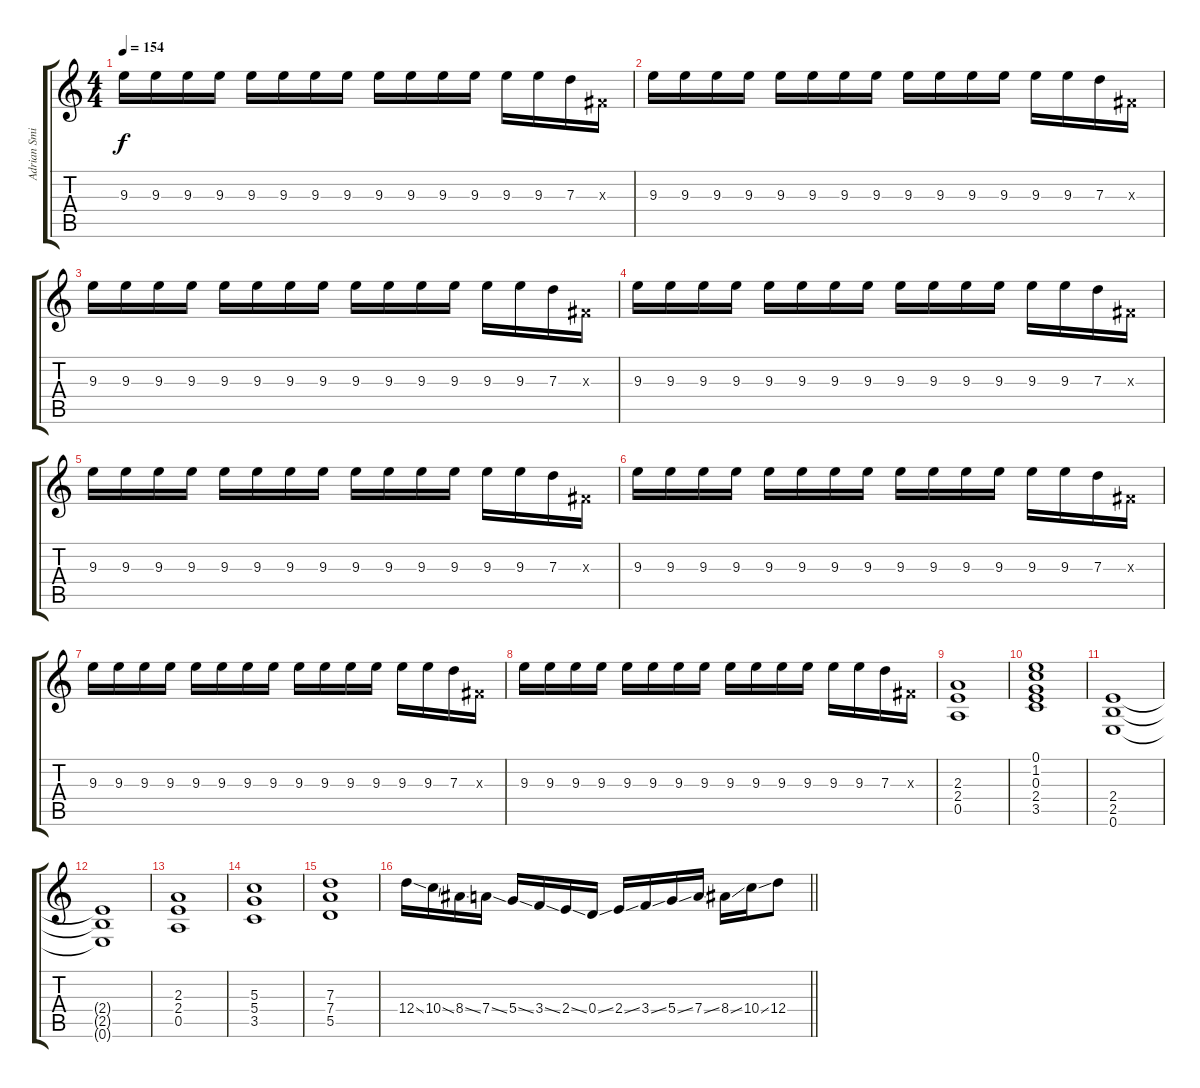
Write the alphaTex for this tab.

\track ("Adrian Smith" "Adrian Smi") {instrument distortionguitar}
\staff {score tabs}
\tuning (E4 B3 G3 D3 A2 E2) {hide}
\ts (4 4)
\tempo 154
\clef g2
\ks c
9.3.16{dy f} 9.3.16 9.3.16 9.3.16 9.3.16 9.3.16 9.3.16 9.3.16 9.3.16 9.3.16 9.3.16 9.3.16 9.3.16 9.3.16 7.3.16 -1.3{x}.16 |
9.3.16 9.3.16 9.3.16 9.3.16 9.3.16 9.3.16 9.3.16 9.3.16 9.3.16 9.3.16 9.3.16 9.3.16 9.3.16 9.3.16 7.3.16 -1.3{x}.16 |
9.3.16 9.3.16 9.3.16 9.3.16 9.3.16 9.3.16 9.3.16 9.3.16 9.3.16 9.3.16 9.3.16 9.3.16 9.3.16 9.3.16 7.3.16 -1.3{x}.16 |
9.3.16 9.3.16 9.3.16 9.3.16 9.3.16 9.3.16 9.3.16 9.3.16 9.3.16 9.3.16 9.3.16 9.3.16 9.3.16 9.3.16 7.3.16 -1.3{x}.16 |
9.3.16 9.3.16 9.3.16 9.3.16 9.3.16 9.3.16 9.3.16 9.3.16 9.3.16 9.3.16 9.3.16 9.3.16 9.3.16 9.3.16 7.3.16 -1.3{x}.16 |
9.3.16 9.3.16 9.3.16 9.3.16 9.3.16 9.3.16 9.3.16 9.3.16 9.3.16 9.3.16 9.3.16 9.3.16 9.3.16 9.3.16 7.3.16 -1.3{x}.16 |
9.3.16 9.3.16 9.3.16 9.3.16 9.3.16 9.3.16 9.3.16 9.3.16 9.3.16 9.3.16 9.3.16 9.3.16 9.3.16 9.3.16 7.3.16 -1.3{x}.16 |
9.3.16 9.3.16 9.3.16 9.3.16 9.3.16 9.3.16 9.3.16 9.3.16 9.3.16 9.3.16 9.3.16 9.3.16 9.3.16 9.3.16 7.3.16 -1.3{x}.16 |
(2.3 2.4 0.5).1 |
(0.1 1.2 0.3 2.4 3.5).1 |
(2.4 2.5 0.6).1 |
(2.4{t} 2.5{t} 0.6{t}).1 |
(2.3 2.4 0.5).1 |
(5.3 5.4 3.5).1 |
(7.3 7.4 5.5).1 |
\barLineRight lightlight
12.4{ss}.16{volume 16 instrument guitarfretnoise} 10.4{ss}.16 8.4{ss}.16 7.4{ss}.16 5.4{ss}.16 3.4{ss}.16 2.4{ss}.16 0.4{ss}.16 2.4{ss}.16 3.4{ss}.16 5.4{ss}.16 7.4{ss}.16 8.4{ss}.16 10.4{ss}.16 12.4.8
